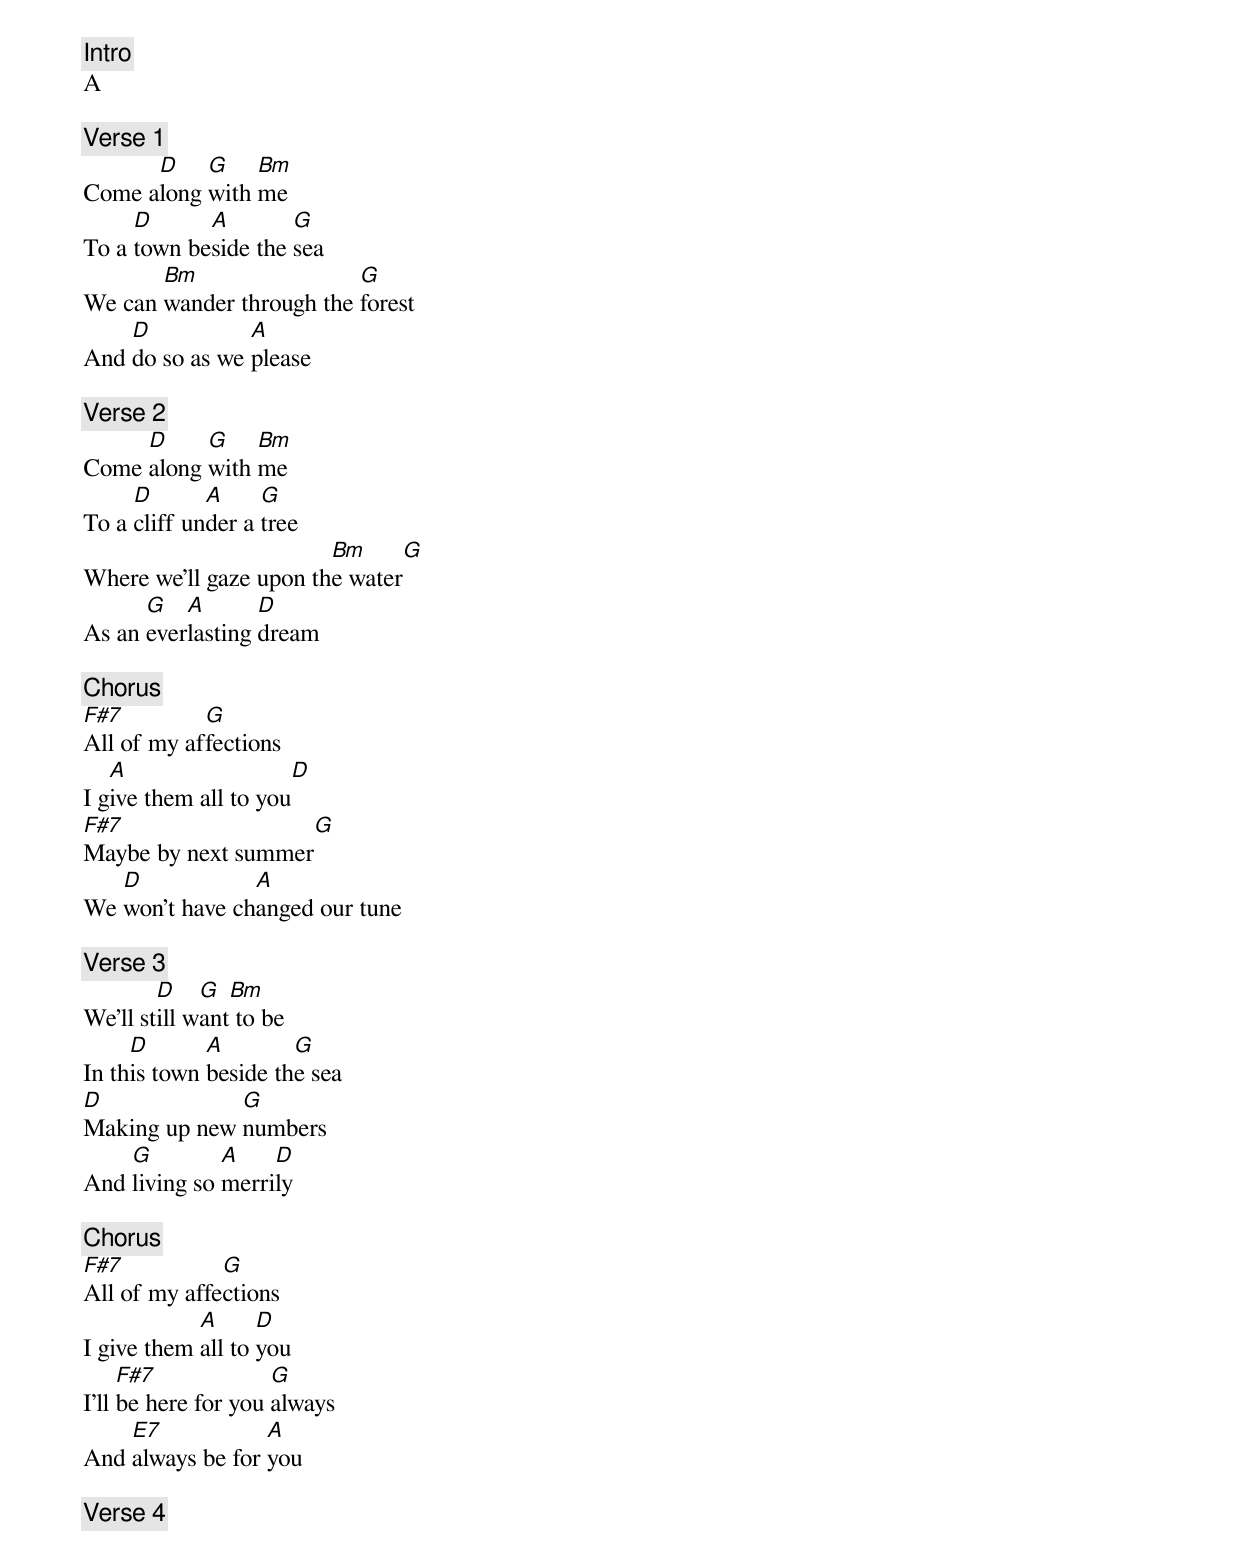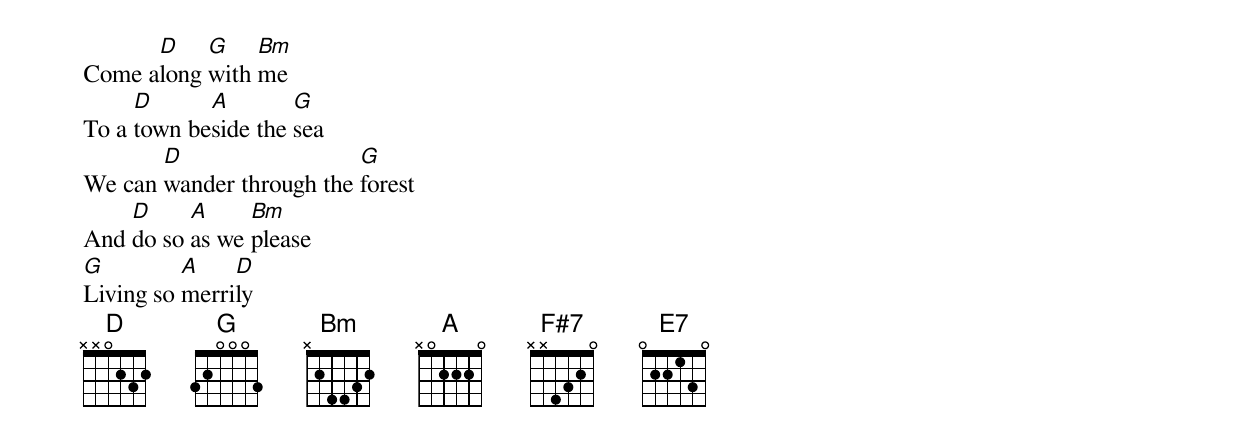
[Intro]
A

[Verse 1]
      D    G    Bm
Come along with me
     D      A        G
To a town beside the sea
       Bm                 G
We can wander through the forest
    D           A
And do so as we please

[Verse 2]
     D     G    Bm
Come along with me
     D       A     G
To a cliff under a tree
			Bm             G
Where we'll gaze upon the water
      G   A       D
As an everlasting dream

[Chorus]
F#7         G
All of my affections
   A                       D
I give them all to you
F#7                     G
Maybe by next summer
   D            A
We won't have changed our tune

[Verse 3]
        D    G  Bm
We'll still want to be
     D       A        G
In this town beside the sea
D             G
Making up new numbers
    G         A    D
And living so merrily

[Chorus]
F#7           G
All of my affections
            A      D
I give them all to you
     F#7             G
I'll be here for you always
    E7            A
And always be for you

[Verse 4]
      D    G    Bm
Come along with me
     D      A        G
To a town beside the sea
       D                  G
We can wander through the forest
    D     A     Bm
And do so as we please
G         A    D
Living so merrily
